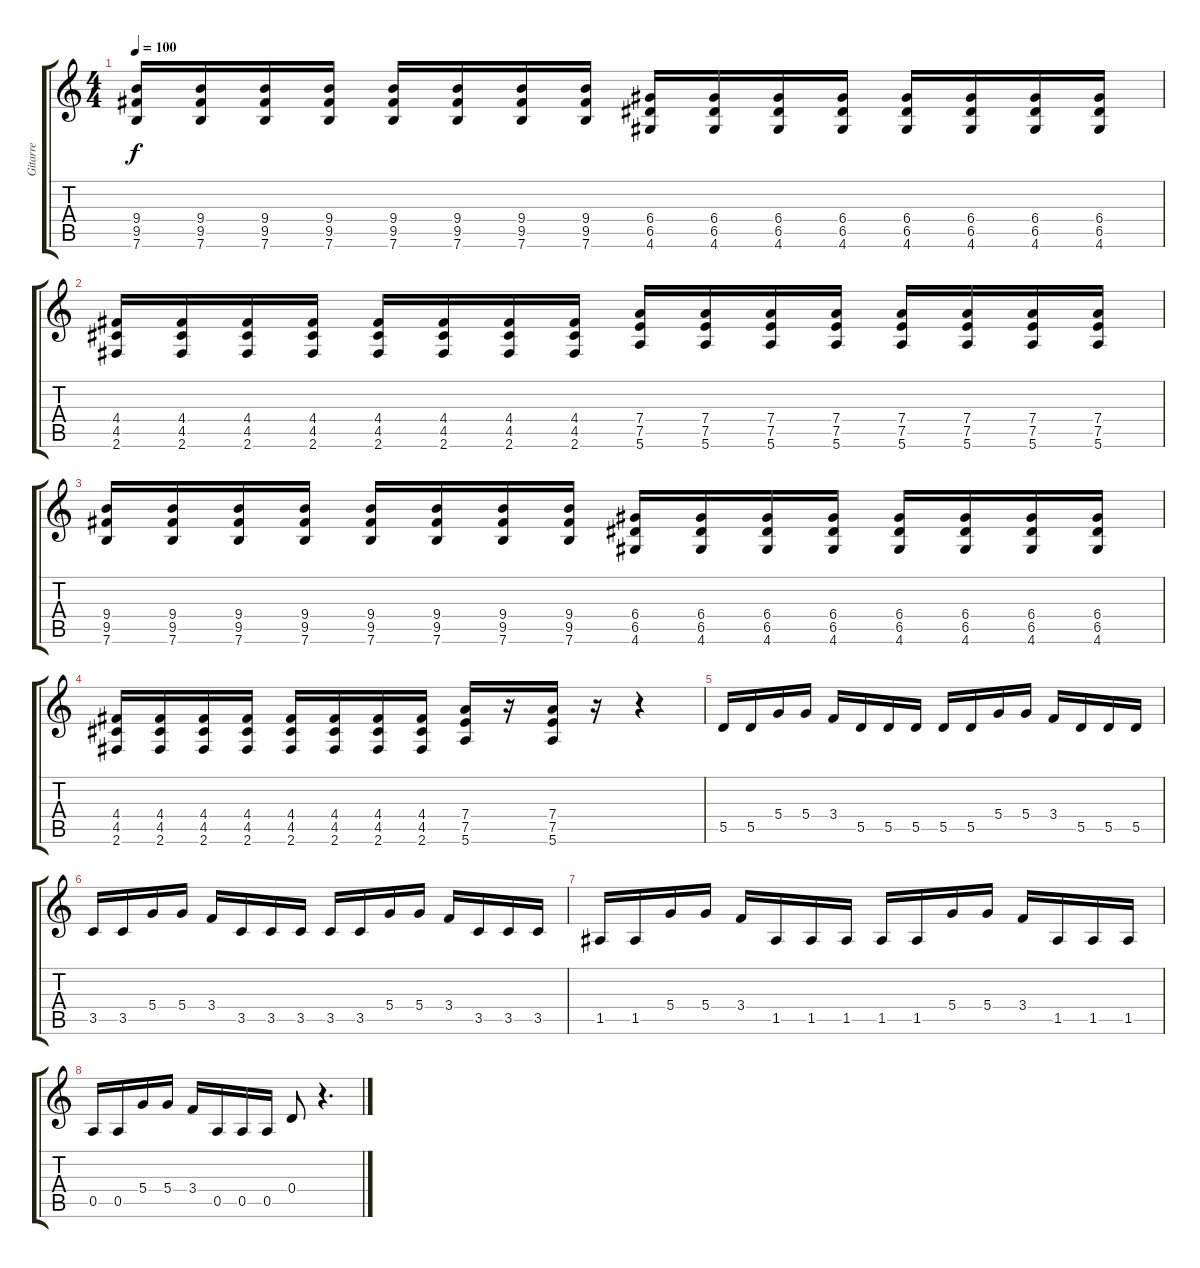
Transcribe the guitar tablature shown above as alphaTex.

\track ("Gitarre" "Gitarre") {instrument distortionguitar}
\staff {score tabs}
\tuning (E4 B3 G3 D3 A2 E2) {hide}
\ts (4 4)
\tempo 100
\clef g2
\ks c
(9.4 9.5 7.6).16{dy f volume 13 instrument distortionguitar} (9.4 9.5 7.6).16 (9.4 9.5 7.6).16 (9.4 9.5 7.6).16 (9.4 9.5 7.6).16 (9.4 9.5 7.6).16 (9.4 9.5 7.6).16 (9.4 9.5 7.6).16 (6.4 6.5 4.6).16 (6.4 6.5 4.6).16 (6.4 6.5 4.6).16 (6.4 6.5 4.6).16 (6.4 6.5 4.6).16 (6.4 6.5 4.6).16 (6.4 6.5 4.6).16 (6.4 6.5 4.6).16 |
(4.4 4.5 2.6).16 (4.4 4.5 2.6).16 (4.4 4.5 2.6).16 (4.4 4.5 2.6).16 (4.4 4.5 2.6).16 (4.4 4.5 2.6).16 (4.4 4.5 2.6).16 (4.4 4.5 2.6).16 (7.4 7.5 5.6).16 (7.4 7.5 5.6).16 (7.4 7.5 5.6).16 (7.4 7.5 5.6).16 (7.4 7.5 5.6).16 (7.4 7.5 5.6).16 (7.4 7.5 5.6).16 (7.4 7.5 5.6).16 |
(9.4 9.5 7.6).16 (9.4 9.5 7.6).16 (9.4 9.5 7.6).16 (9.4 9.5 7.6).16 (9.4 9.5 7.6).16 (9.4 9.5 7.6).16 (9.4 9.5 7.6).16 (9.4 9.5 7.6).16 (6.4 6.5 4.6).16 (6.4 6.5 4.6).16 (6.4 6.5 4.6).16 (6.4 6.5 4.6).16 (6.4 6.5 4.6).16 (6.4 6.5 4.6).16 (6.4 6.5 4.6).16 (6.4 6.5 4.6).16 |
(4.4 4.5 2.6).16 (4.4 4.5 2.6).16 (4.4 4.5 2.6).16 (4.4 4.5 2.6).16 (4.4 4.5 2.6).16 (4.4 4.5 2.6).16 (4.4 4.5 2.6).16 (4.4 4.5 2.6).16 (7.4 7.5 5.6).16 r.16 (7.4 7.5 5.6).16 r.16 r.4 |
5.5.16{instrument distortionguitar} 5.5.16 5.4.16 5.4.16 3.4.16 5.5.16 5.5.16 5.5.16 5.5.16 5.5.16 5.4.16 5.4.16 3.4.16 5.5.16 5.5.16 5.5.16 |
3.5.16 3.5.16 5.4.16 5.4.16 3.4.16 3.5.16 3.5.16 3.5.16 3.5.16 3.5.16 5.4.16 5.4.16 3.4.16 3.5.16 3.5.16 3.5.16 |
1.5.16 1.5.16 5.4.16 5.4.16 3.4.16 1.5.16 1.5.16 1.5.16 1.5.16 1.5.16 5.4.16 5.4.16 3.4.16 1.5.16 1.5.16 1.5.16 |
0.5.16 0.5.16 5.4.16 5.4.16 3.4.16 0.5.16 0.5.16 0.5.16 0.4.8 r.4{d}
